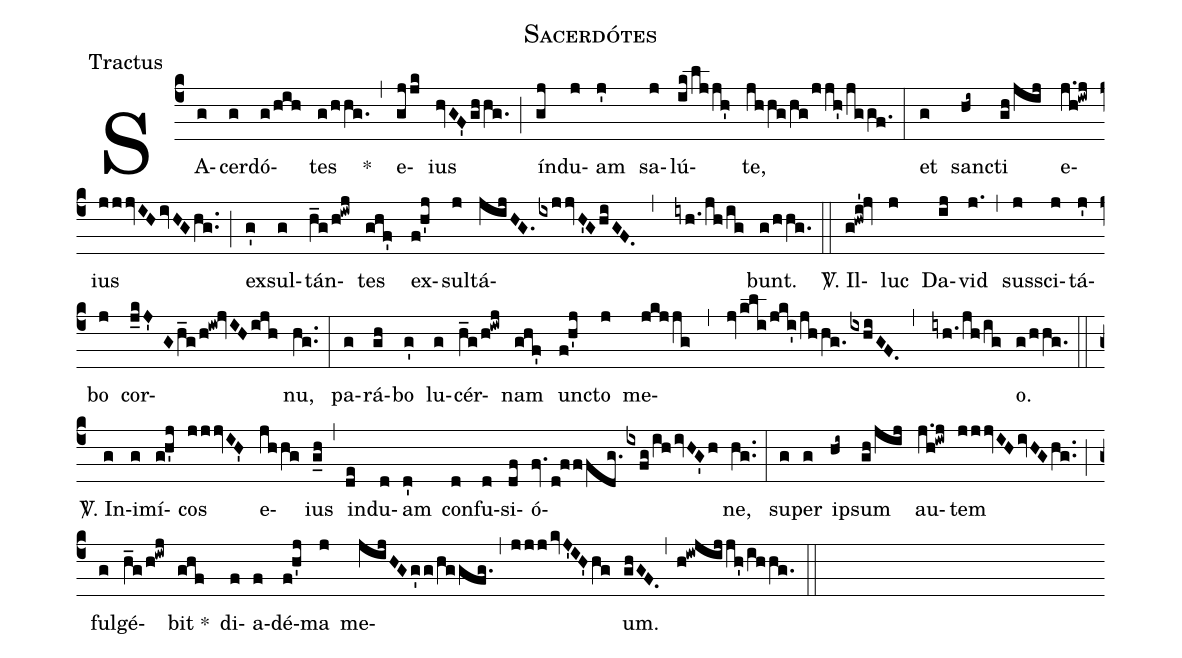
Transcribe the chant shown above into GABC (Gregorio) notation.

name:Sacerdótes;
office-part:Tractus;
%%
(c4) SA(g)cer(g)dó(g!/hih)tes(g!/hhg.) *(,) e(gjjk)ius(hvGF'ghhg.) (;) ín(gj)du(j)am(j') sa(j)lú(ik!/ljjh')te,(jhhg!/hg/jjh'/jggf.) (:)
et(g) san(hi~)cti(gh!/jij) e(j.h!iwj)ius(jjjvIHivHGhg..) (;) ex(g')sul(g)tán(h_g!/h!iwj)tes(ghf') ex(f!h'j)sul(j)tá(jijHG./ixjjvH'GhiGF.,iyh.!/jh!/ig)bunt.(g!/hhg.) (::)

<sp>V/</sp>. Il(g!hwi'!jv)luc(j) Da(ij)vid(j.) (,) sus(j)sci(j)tá(j')bo(j) cor(j_kJ'G/h_g!/h!iw!jvIHijh)nu,(hg..) (:)
pa(g)rá(gh)bo(g') lu(g)cér-(h_g!/h!iwj)nam(ghf') un(f!h'j)cto(j) me(jkjjg,jvkli!/jki'!/jhhg./ixhiGF.,iyh.!/jh!/ig)o.(g!/hhg.) (::)

<sp>V/</sp>. In(g)i(g)mí-(g!h'j)cos(jjjvIH') e(jhhg)ius(g_h) (,) in(de)du(d)am(d') con(d)fu(d)si(df)ó(fv.d!fffdg./ixfg!/ihivHG'h)ne,(hg..) (:)
su(g)per(g) i(hi~)psum(gh!/jij) au(j.h!iwj)tem(jjjvIHivHGhg..) (;) ful(g)gé(h_g!/h!iwj)bit *(ghf) di(f)a(f)dé(f!h'j)ma(j) me(jijHGg'g!/hggfg.,jjjkvJ'IH'hg)um.(ghGF.,h!iwjijjh'!/ihhg.) (::)
